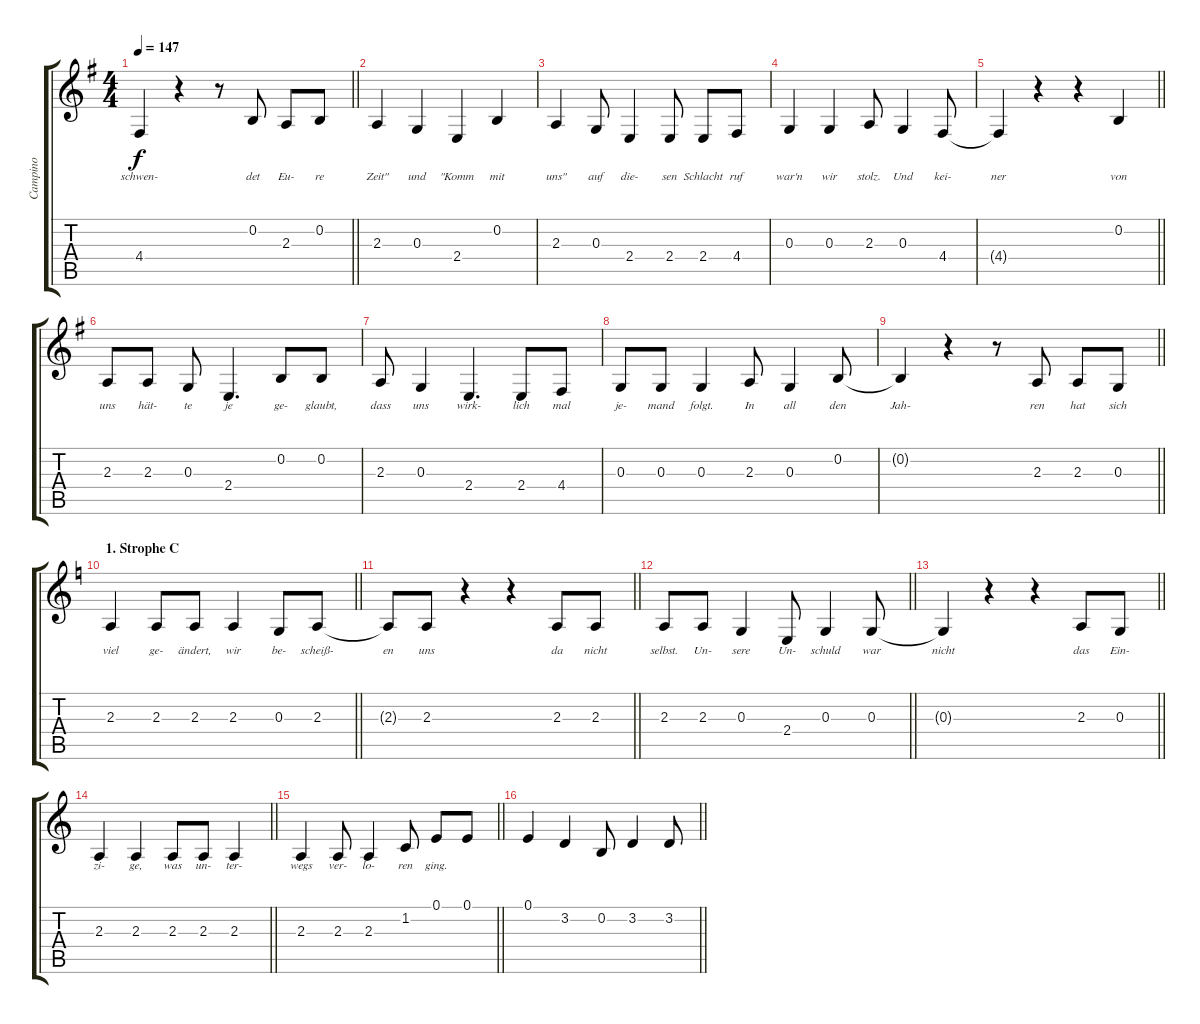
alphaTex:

\track ("Campino" "Campino") {instrument flute}
\staff {score tabs}
\tuning (E4 B3 G3 D3 A2 E2) {hide}
\ts (4 4)
\tempo 147
\clef g2
\barLineRight lightlight
\ks g
4.4{t}.4{lyrics (0 "schwen-") lyrics (1 "") lyrics (2 "") lyrics (3 "") lyrics (4 "") dy f} r.4 r.8 0.2.8{lyrics (0 "det") lyrics (1 "") lyrics (2 "") lyrics (3 "") lyrics (4 "")} 2.3.8{lyrics (0 "Eu-") lyrics (1 "") lyrics (2 "") lyrics (3 "") lyrics (4 "")} 0.2.8{lyrics (0 "re") lyrics (1 "") lyrics (2 "") lyrics (3 "") lyrics (4 "")} |
2.3.4{lyrics (0 "Zeit\"") lyrics (1 "") lyrics (2 "") lyrics (3 "") lyrics (4 "")} 0.3.4{lyrics (0 "und") lyrics (1 "") lyrics (2 "") lyrics (3 "") lyrics (4 "")} 2.4.4{lyrics (0 "\"Komm") lyrics (1 "") lyrics (2 "") lyrics (3 "") lyrics (4 "")} 0.2.4{lyrics (0 "mit") lyrics (1 "") lyrics (2 "") lyrics (3 "") lyrics (4 "")} |
2.3.4{lyrics (0 "uns\"") lyrics (1 "") lyrics (2 "") lyrics (3 "") lyrics (4 "")} 0.3.8{lyrics (0 "auf") lyrics (1 "") lyrics (2 "") lyrics (3 "") lyrics (4 "")} 2.4.4{lyrics (0 "die-") lyrics (1 "") lyrics (2 "") lyrics (3 "") lyrics (4 "")} 2.4.8{lyrics (0 "sen") lyrics (1 "") lyrics (2 "") lyrics (3 "") lyrics (4 "")} 2.4.8{lyrics (0 "Schlacht") lyrics (1 "") lyrics (2 "") lyrics (3 "") lyrics (4 "")} 4.4.8{lyrics (0 "ruf") lyrics (1 "") lyrics (2 "") lyrics (3 "") lyrics (4 "")} |
0.3.4{lyrics (0 "war'n") lyrics (1 "") lyrics (2 "") lyrics (3 "") lyrics (4 "")} 0.3.4{lyrics (0 "wir") lyrics (1 "") lyrics (2 "") lyrics (3 "") lyrics (4 "")} 2.3.8{lyrics (0 "stolz.") lyrics (1 "") lyrics (2 "") lyrics (3 "") lyrics (4 "")} 0.3.4{lyrics (0 "Und") lyrics (1 "") lyrics (2 "") lyrics (3 "") lyrics (4 "")} 4.4.8{lyrics (0 "kei-") lyrics (1 "") lyrics (2 "") lyrics (3 "") lyrics (4 "")} |
\barLineRight lightlight
4.4{t}.4{lyrics (0 "ner") lyrics (1 "") lyrics (2 "") lyrics (3 "") lyrics (4 "")} r.4 r.4 0.2.4{lyrics (0 "von") lyrics (1 "") lyrics (2 "") lyrics (3 "") lyrics (4 "")} |
2.3.8{lyrics (0 "uns") lyrics (1 "") lyrics (2 "") lyrics (3 "") lyrics (4 "")} 2.3.8{lyrics (0 "hät-") lyrics (1 "") lyrics (2 "") lyrics (3 "") lyrics (4 "")} 0.3.8{lyrics (0 "te") lyrics (1 "") lyrics (2 "") lyrics (3 "") lyrics (4 "")} 2.4.4{d lyrics (0 "je") lyrics (1 "") lyrics (2 "") lyrics (3 "") lyrics (4 "")} 0.2.8{lyrics (0 "ge-") lyrics (1 "") lyrics (2 "") lyrics (3 "") lyrics (4 "")} 0.2.8{lyrics (0 "glaubt,") lyrics (1 "") lyrics (2 "") lyrics (3 "") lyrics (4 "")} |
2.3.8{lyrics (0 "dass") lyrics (1 "") lyrics (2 "") lyrics (3 "") lyrics (4 "")} 0.3.4{lyrics (0 "uns") lyrics (1 "") lyrics (2 "") lyrics (3 "") lyrics (4 "")} 2.4.4{d lyrics (0 "wirk-") lyrics (1 "") lyrics (2 "") lyrics (3 "") lyrics (4 "")} 2.4.8{lyrics (0 "lich") lyrics (1 "") lyrics (2 "") lyrics (3 "") lyrics (4 "")} 4.4.8{lyrics (0 "mal") lyrics (1 "") lyrics (2 "") lyrics (3 "") lyrics (4 "")} |
0.3.8{lyrics (0 "je-") lyrics (1 "") lyrics (2 "") lyrics (3 "") lyrics (4 "")} 0.3.8{lyrics (0 "mand") lyrics (1 "") lyrics (2 "") lyrics (3 "") lyrics (4 "")} 0.3.4{lyrics (0 "folgt.") lyrics (1 "") lyrics (2 "") lyrics (3 "") lyrics (4 "")} 2.3.8{lyrics (0 "In") lyrics (1 "") lyrics (2 "") lyrics (3 "") lyrics (4 "")} 0.3.4{lyrics (0 "all") lyrics (1 "") lyrics (2 "") lyrics (3 "") lyrics (4 "")} 0.2.8{lyrics (0 "den") lyrics (1 "") lyrics (2 "") lyrics (3 "") lyrics (4 "")} |
\barLineRight lightlight
0.2{t}.4{lyrics (0 "Jah-") lyrics (1 "") lyrics (2 "") lyrics (3 "") lyrics (4 "")} r.4 r.8 2.3.8{lyrics (0 "ren") lyrics (1 "") lyrics (2 "") lyrics (3 "") lyrics (4 "")} 2.3.8{lyrics (0 "hat") lyrics (1 "") lyrics (2 "") lyrics (3 "") lyrics (4 "")} 0.3.8{lyrics (0 "sich") lyrics (1 "") lyrics (2 "") lyrics (3 "") lyrics (4 "")} |
\section ("" "1. Strophe C")
\barLineRight lightlight
\ks c
2.3.4{lyrics (0 "viel") lyrics (1 "") lyrics (2 "") lyrics (3 "") lyrics (4 "")} 2.3.8{lyrics (0 "ge-") lyrics (1 "") lyrics (2 "") lyrics (3 "") lyrics (4 "")} 2.3.8{lyrics (0 "ändert,") lyrics (1 "") lyrics (2 "") lyrics (3 "") lyrics (4 "")} 2.3.4{lyrics (0 "wir") lyrics (1 "") lyrics (2 "") lyrics (3 "") lyrics (4 "")} 0.3.8{lyrics (0 "be-") lyrics (1 "") lyrics (2 "") lyrics (3 "") lyrics (4 "")} 2.3.8{lyrics (0 "scheiß-") lyrics (1 "") lyrics (2 "") lyrics (3 "") lyrics (4 "")} |
\barLineRight lightlight
2.3{t}.8{lyrics (0 "en") lyrics (1 "") lyrics (2 "") lyrics (3 "") lyrics (4 "")} 2.3.8{lyrics (0 "uns") lyrics (1 "") lyrics (2 "") lyrics (3 "") lyrics (4 "")} r.4 r.4 2.3.8{lyrics (0 "da") lyrics (1 "") lyrics (2 "") lyrics (3 "") lyrics (4 "")} 2.3.8{lyrics (0 "nicht") lyrics (1 "") lyrics (2 "") lyrics (3 "") lyrics (4 "")} |
\barLineRight lightlight
2.3.8{lyrics (0 "selbst.") lyrics (1 "") lyrics (2 "") lyrics (3 "") lyrics (4 "")} 2.3.8{lyrics (0 "Un-") lyrics (1 "") lyrics (2 "") lyrics (3 "") lyrics (4 "")} 0.3.4{lyrics (0 "sere") lyrics (1 "") lyrics (2 "") lyrics (3 "") lyrics (4 "")} 2.4.8{lyrics (0 "Un-") lyrics (1 "") lyrics (2 "") lyrics (3 "") lyrics (4 "")} 0.3.4{lyrics (0 "schuld") lyrics (1 "") lyrics (2 "") lyrics (3 "") lyrics (4 "")} 0.3.8{lyrics (0 "war") lyrics (1 "") lyrics (2 "") lyrics (3 "") lyrics (4 "")} |
\barLineRight lightlight
0.3{t}.4{lyrics (0 "nicht") lyrics (1 "") lyrics (2 "") lyrics (3 "") lyrics (4 "")} r.4 r.4 2.3.8{lyrics (0 "das") lyrics (1 "") lyrics (2 "") lyrics (3 "") lyrics (4 "")} 0.3.8{lyrics (0 "Ein-") lyrics (1 "") lyrics (2 "") lyrics (3 "") lyrics (4 "")} |
\barLineRight lightlight
2.3.4{lyrics (0 "zi-") lyrics (1 "") lyrics (2 "") lyrics (3 "") lyrics (4 "")} 2.3.4{lyrics (0 "ge,") lyrics (1 "") lyrics (2 "") lyrics (3 "") lyrics (4 "")} 2.3.8{lyrics (0 "was") lyrics (1 "") lyrics (2 "") lyrics (3 "") lyrics (4 "")} 2.3.8{lyrics (0 "un-") lyrics (1 "") lyrics (2 "") lyrics (3 "") lyrics (4 "")} 2.3.4{lyrics (0 "ter-") lyrics (1 "") lyrics (2 "") lyrics (3 "") lyrics (4 "")} |
\barLineRight lightlight
2.3.4{lyrics (0 "wegs") lyrics (1 "") lyrics (2 "") lyrics (3 "") lyrics (4 "")} 2.3.8{lyrics (0 "ver-") lyrics (1 "") lyrics (2 "") lyrics (3 "") lyrics (4 "")} 2.3.4{lyrics (0 "lo-") lyrics (1 "") lyrics (2 "") lyrics (3 "") lyrics (4 "")} 1.2.8{lyrics (0 "ren") lyrics (1 "") lyrics (2 "") lyrics (3 "") lyrics (4 "")} 0.1.8{lyrics (0 "ging.") lyrics (1 "") lyrics (2 "") lyrics (3 "") lyrics (4 "")} 0.1.8 |
\barLineRight lightlight
0.1.4 3.2.4 0.2.8 3.2.4 3.2.8
